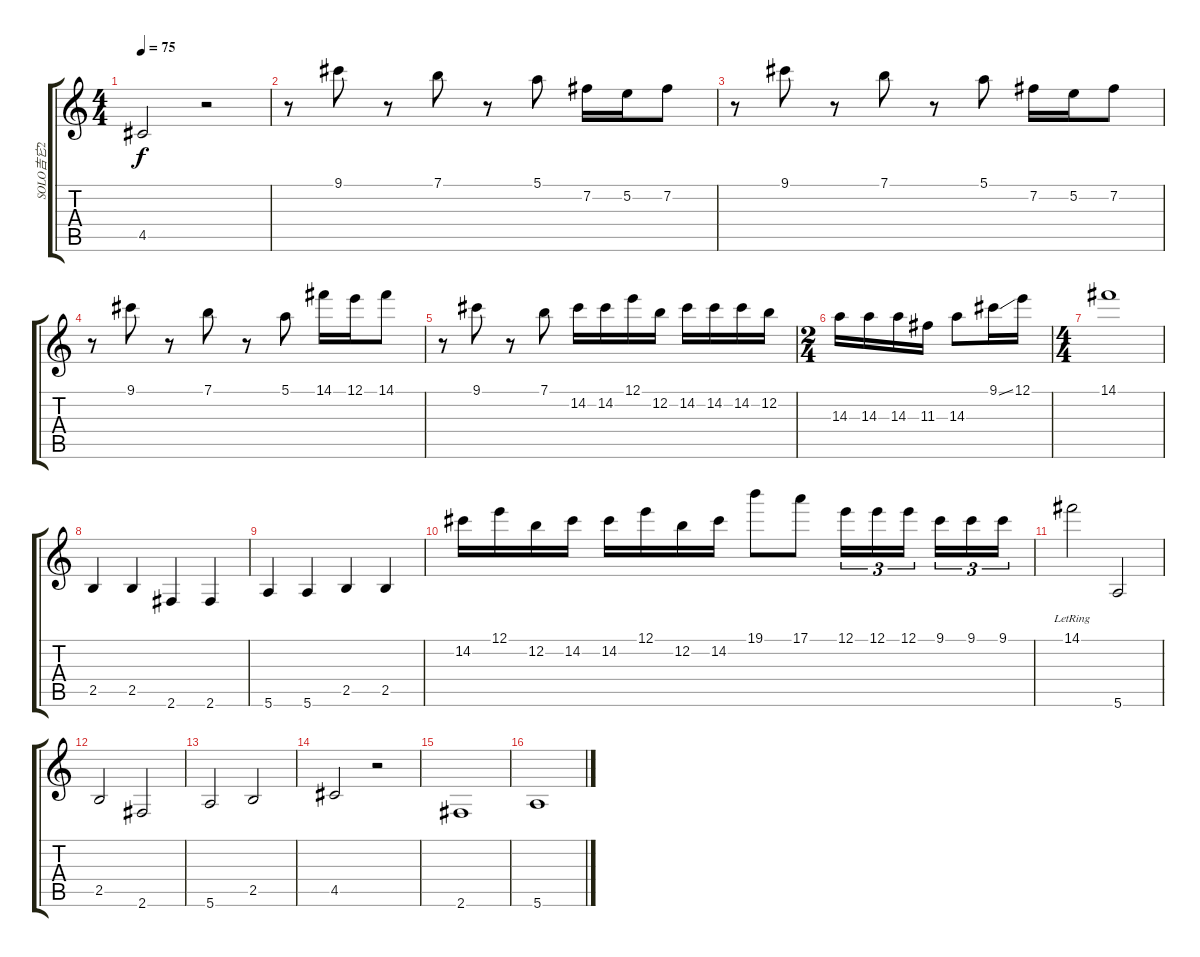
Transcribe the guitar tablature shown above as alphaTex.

\track ("SOLO吉它2" "SOLO吉它2") {instrument overdrivenguitar}
\staff {score tabs}
\tuning (E4 B3 G3 D3 A2 E2) {hide}
\ts (4 4)
\tempo 75
\clef g2
\ks c
4.5.2{dy f} r.2 |
r.8 9.1.8 r.8 7.1.8 r.8 5.1.8 7.2.16 5.2.16 7.2.8 |
r.8 9.1.8 r.8 7.1.8 r.8 5.1.8 7.2.16 5.2.16 7.2.8 |
r.8 9.1.8 r.8 7.1.8 r.8 5.1.8 14.1.16 12.1.16 14.1.8 |
r.8 9.1.8 r.8 7.1.8 14.2.16 14.2.16 12.1.16 12.2.16 14.2.16 14.2.16 14.2.16 12.2.16 |
\ts (2 4)
14.3.16 14.3.16 14.3.16 11.3.16 14.3.8 9.1{ss}.16 12.1.16 |
\ts (4 4)
14.1.1 |
2.5.4 2.5.4 2.6.4 2.6.4 |
5.6.4 5.6.4 2.5.4 2.5.4 |
14.2.16 12.1.16 12.2.16 14.2.16 14.2.16 12.1.16 12.2.16 14.2.16 19.1.8 17.1.8 12.1.16{tu (3 2)} 12.1.16{tu (3 2)} 12.1.16{tu (3 2)} 9.1.16{tu (3 2)} 9.1.16{tu (3 2)} 9.1.16{tu (3 2)} |
14.1{lr}.2 5.6.2 |
2.5.2 2.6.2 |
5.6.2 2.5.2 |
4.5.2 r.2 |
2.6.1 |
5.6.1
